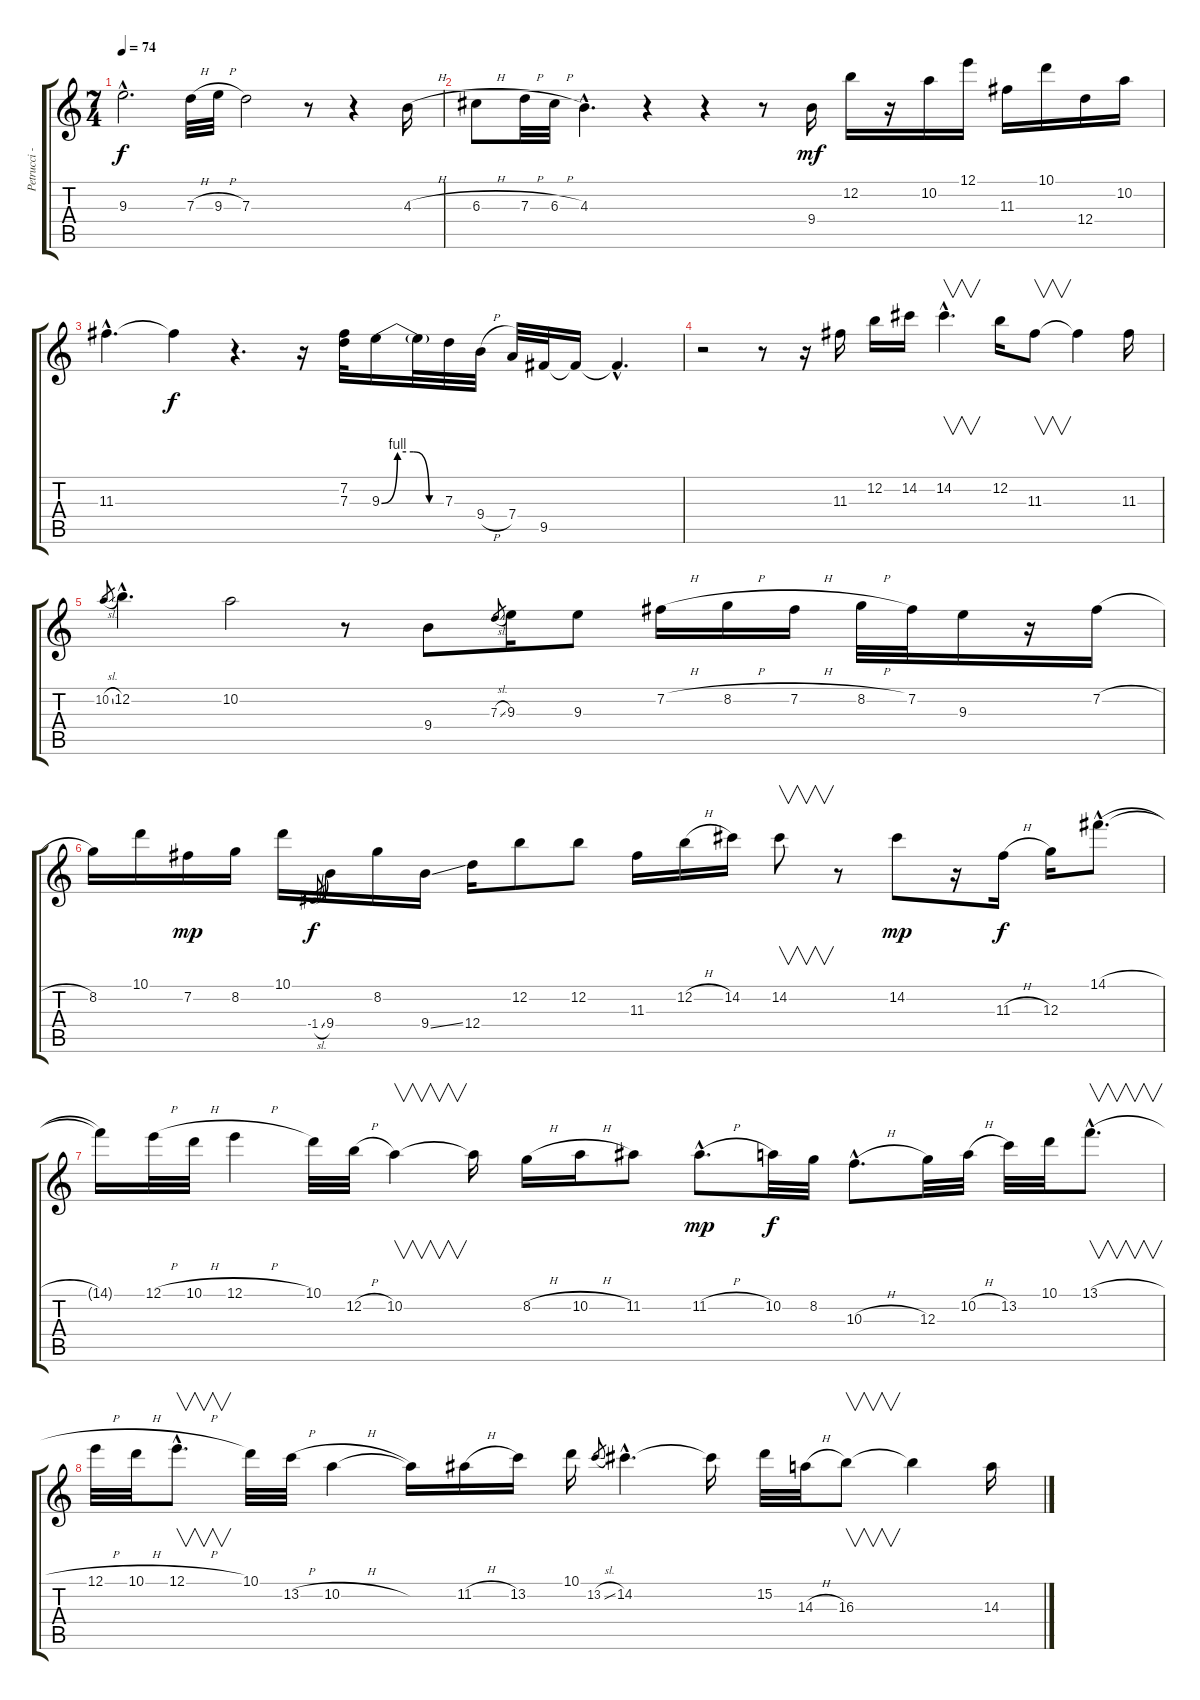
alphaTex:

\track ("Petrucci - Distortion 6st." "Petrucci -") {instrument overdrivenguitar}
\staff {score tabs}
\tuning (E4 B3 G3 D3 A2 E2) {hide}
\ts (7 4)
\tempo 74
\clef g2
\ks c
9.3{hac}.2{d dy f} 7.3{h}.32 9.3{h}.32 7.3.2 r.8 r.4 4.3{h}.16 |
6.3{h}.8 7.3{h}.32 6.3{h}.32 4.3{hac}.4{d} r.4 r.4 r.8 9.4.16{dy mf} 12.2.16 r.16 10.2.16 12.1.16 11.3.16 10.1.16 12.4.16 10.2.16 |
11.3{hac}.4{d} 11.3{t}.4{dy f} r.4{d} r.16 (7.2 7.3).32 9.3{be (custom 0 0 15 4 30 4 45 0 60 0)}.16 9.3{t}.32 7.3.32 9.4{h}.32 7.4.32 9.5.32 9.5{t}.16 9.5{hac t}.4{d} |
r.2 r.8 r.16 11.3.16 12.2.16 14.2.16 14.2{hac}.4{v d} 12.2.16 11.3.8{v} 11.3{t}.4 11.3.16 |
10.2{sl}.8{gr} 12.2{hac}.4{d} 10.2.2 r.8 9.4.8 7.3{sl}.8{gr} 9.3.16 9.3.8 7.2{h}.16 8.2{h}.16 7.2{h}.16 8.2{h}.32 7.2.32 9.3.16 r.16 7.2{h}.16 |
8.2.16 10.1.16 7.2.16{dy mp} 8.2.16 10.1.16 -1.4{sl}.8{gr dy f} 9.4.16 8.2.16 9.4{ss}.16 12.4.16 12.2.8 12.2.8 11.3.16 12.2{h}.16 14.2.16 14.2.8{v} r.8 14.2.8{dy mp} r.16 11.3{h}.16{dy f} 12.3.16 14.1{h hac}.8{d} |
14.1{t}.16 12.1{h}.32 10.1{h}.32 12.1{h}.4 10.1.32 12.2{h}.32 10.2.4{v} 10.2{t}.16 8.2{h}.16 10.2{h}.16 11.2.8 11.2{h hac}.8{d dy mp} 10.2.32{dy f} 8.2.32 10.3{h hac}.8{d} 12.3.32 10.2{h}.32 13.2.32 10.1.32 13.1{h hac}.8{v d} |
12.1{h}.32 10.1{h}.32 12.1{h hac}.8{v d} 10.1.32 13.2{h}.32 10.2{h}.4 10.2{t}.16 11.2{h}.16 13.2.16 10.1.16 13.2{sl}.8{gr} 14.2{hac}.4{d} 14.2{t}.16 15.2.32 14.3{h}.32 16.3.8{v} 16.3{t}.4 14.3.16
